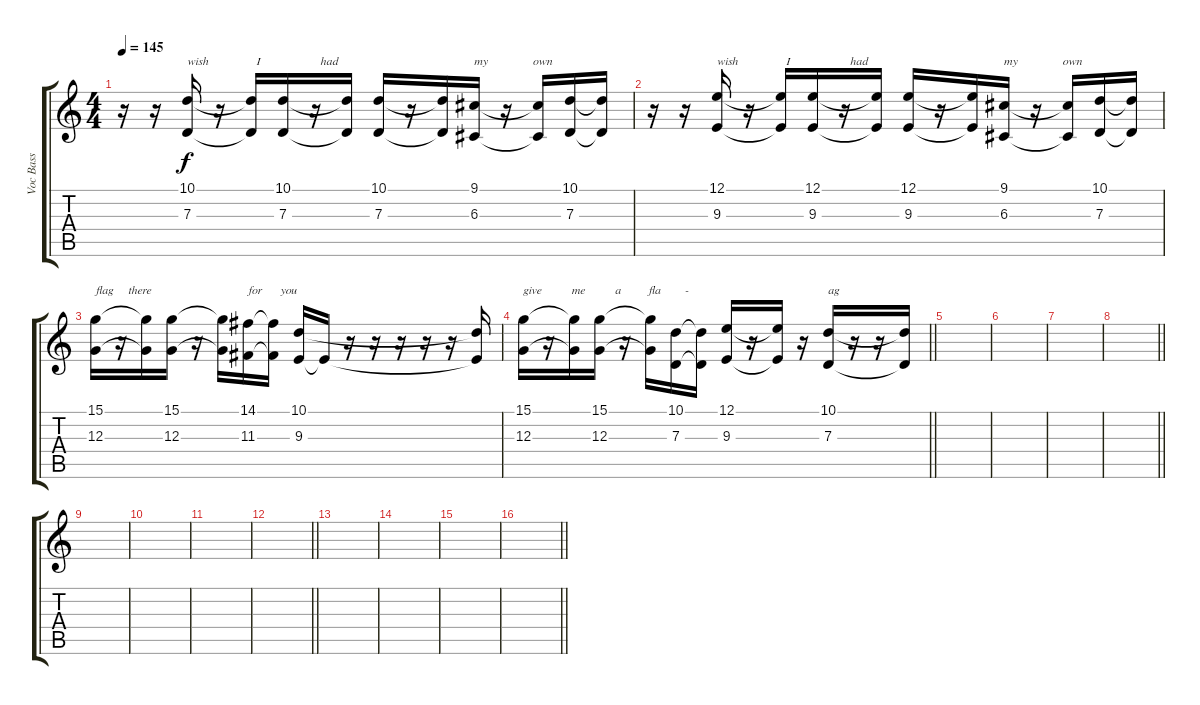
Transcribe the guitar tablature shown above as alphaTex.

\track ("Voc Bass" "Voc Bass") {instrument lead6voice}
\staff {score tabs}
\tuning (E4 B3 G3 D3 A2 E2) {hide}
\ts (4 4)
\tempo 145
\clef g2
\ks c
r.16{dy f} r.16 (10.1 7.3).16{txt "wish                I                    had "} r.16 (10.1{t} 7.3{t}).16 (10.1 7.3).16 r.16 (10.1{t} 7.3{t}).16 (10.1 7.3).16 r.16 (10.1{t} 7.3{t}).16 (9.1 6.3).16{txt "my               own"} r.16 (9.1{t} 6.3{t}).16 (10.1 7.3).16 (10.1{t} 7.3{t}).16 |
r.16 r.16 (12.1 9.3).16{txt "wish                I                    had "} r.16 (12.1{t} 9.3{t}).16 (12.1 9.3).16 r.16 (12.1{t} 9.3{t}).16 (12.1 9.3).16 r.16 (12.1{t} 9.3{t}).16 (9.1 6.3).16{txt "my               own"} r.16 (9.1{t} 6.3{t}).16 (10.1 7.3).16 (10.1{t} 7.3{t}).16 |
(15.1 12.3).16{txt "flag     there"} r.16 (15.1{t} 12.3{t}).16 (15.1 12.3).16 r.16 (15.1{t} 12.3{t}).16 (14.1 11.3).16{txt "for      you"} (14.1{t} 11.3{t}).16 (10.1 9.3).16 9.3{t}.16 r.16 r.16 r.16 r.16 r.16 (10.1{t} 9.3{t}).16 |
\barLineRight lightlight
(15.1 12.3).16{txt "give          me          a         fla        -  "} r.16 (15.1{t} 12.3{t}).16 (15.1 12.3).16 r.16 (15.1{t} 12.3{t}).16 (10.1 7.3).16 (10.1{t} 7.3{t}).16 (12.1 9.3).16 r.16 (12.1{t} 9.3{t}).16 r.16 (10.1 7.3).16{txt "ag"} r.16 r.16 (10.1{t} 7.3{t}).16 |
|
|
|
\barLineRight lightlight
|
|
|
|
\barLineRight lightlight
|
|
|
|
\barLineRight lightlight
